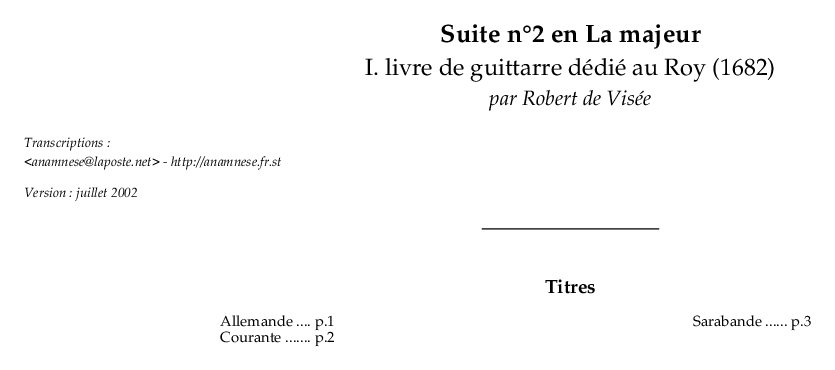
X:1
T:Titres
M:2/4
K:Am
K:C
%%endtext
%%begintext
  Allemande .... p.1
  Courante ....... p.2
%%endtext
%%begintext
  Sarabande ...... p.3
